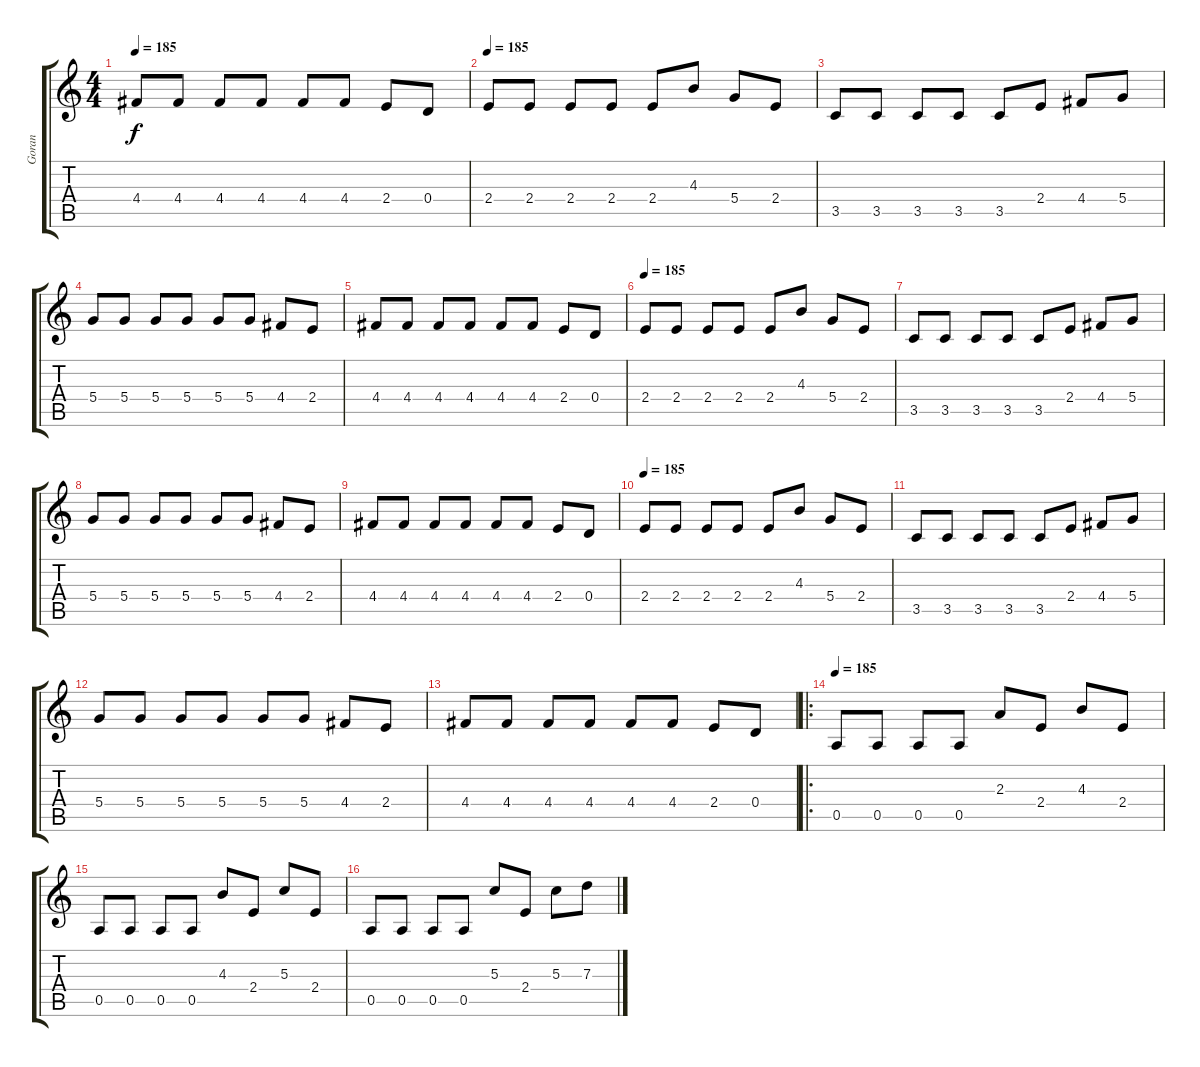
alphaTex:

\track ("Goran" "Goran") {instrument distortionguitar}
\staff {score tabs}
\tuning (E4 B3 G3 D3 A2 E2) {hide}
\ts (4 4)
\tempo 185
\clef g2
\ks c
4.4.8{dy f} 4.4.8 4.4.8 4.4.8 4.4.8 4.4.8 2.4.8 0.4.8 |
\tempo 185
2.4.8 2.4.8 2.4.8 2.4.8 2.4.8 4.3.8 5.4.8 2.4.8 |
3.5.8 3.5.8 3.5.8 3.5.8 3.5.8 2.4.8 4.4.8 5.4.8 |
5.4.8 5.4.8 5.4.8 5.4.8 5.4.8 5.4.8 4.4.8 2.4.8 |
4.4.8 4.4.8 4.4.8 4.4.8 4.4.8 4.4.8 2.4.8 0.4.8 |
\tempo 185
2.4.8 2.4.8 2.4.8 2.4.8 2.4.8 4.3.8 5.4.8 2.4.8 |
3.5.8 3.5.8 3.5.8 3.5.8 3.5.8 2.4.8 4.4.8 5.4.8 |
5.4.8 5.4.8 5.4.8 5.4.8 5.4.8 5.4.8 4.4.8 2.4.8 |
4.4.8 4.4.8 4.4.8 4.4.8 4.4.8 4.4.8 2.4.8 0.4.8 |
\tempo 185
2.4.8 2.4.8 2.4.8 2.4.8 2.4.8 4.3.8 5.4.8 2.4.8 |
3.5.8 3.5.8 3.5.8 3.5.8 3.5.8 2.4.8 4.4.8 5.4.8 |
5.4.8 5.4.8 5.4.8 5.4.8 5.4.8 5.4.8 4.4.8 2.4.8 |
4.4.8 4.4.8 4.4.8 4.4.8 4.4.8 4.4.8 2.4.8 0.4.8 |
\ro
\tempo 185
0.5.8 0.5.8 0.5.8 0.5.8 2.3.8 2.4.8 4.3.8 2.4.8 |
0.5.8 0.5.8 0.5.8 0.5.8 4.3.8 2.4.8 5.3.8 2.4.8 |
0.5.8 0.5.8 0.5.8 0.5.8 5.3.8 2.4.8 5.3.8 7.3.8
